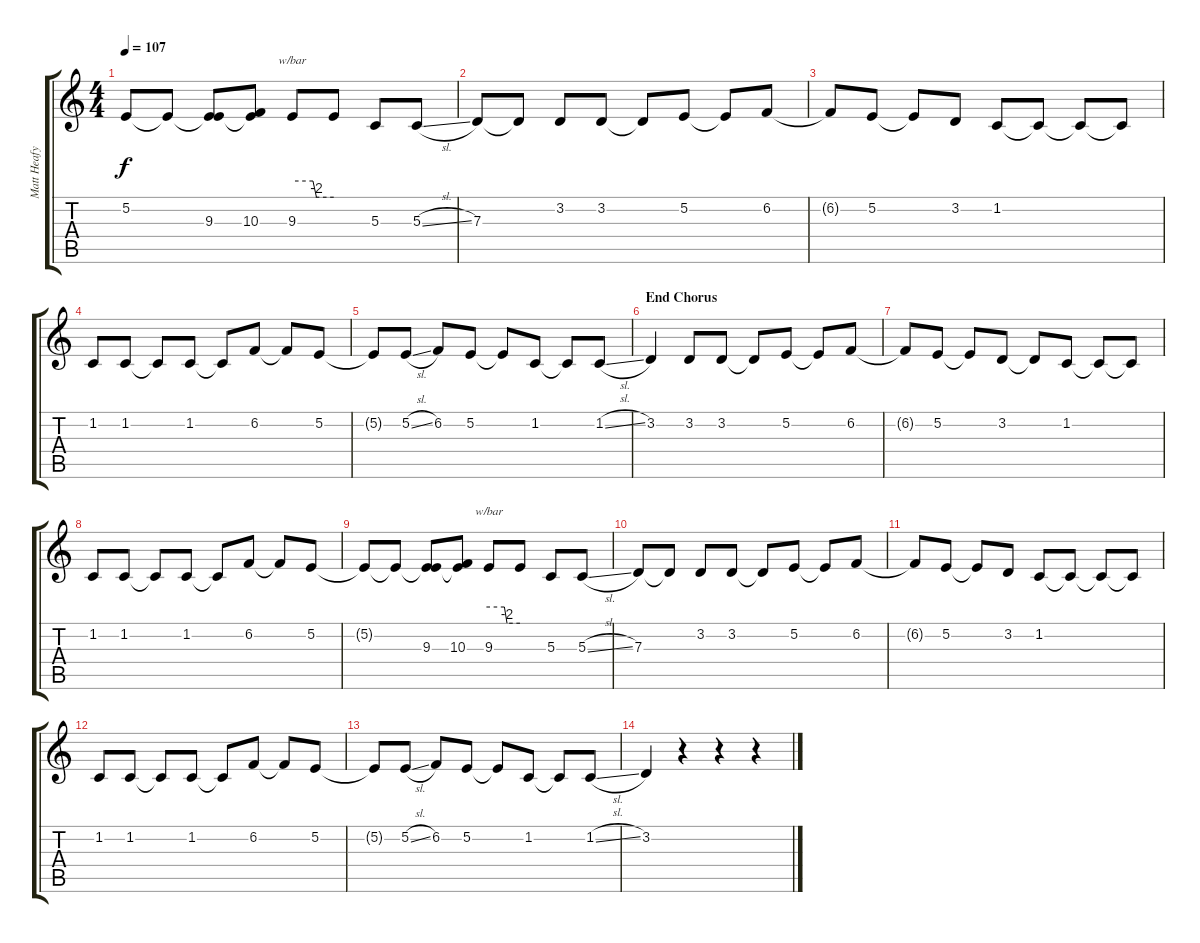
\track ("Matt Heafy Vocals" "Matt Heafy") {instrument lead2sawtooth}
\staff {score tabs}
\tuning (E4 B3 G3 D3 A2 D2) {hide}
\ts (4 4)
\tempo 107
\clef g2
\ks c
5.2{t}.8{dy f} 5.2{t}.8 (5.2{t} 9.3).8 (5.2{t} 10.3).8 9.3.8{tbe (custom default 0 0 30 0 35 -8 60 -8)} 9.3{t}.8 5.3.8 5.3{sl}.8 |
7.3.8 7.3{t}.8 3.2.8 3.2.8 3.2{t}.8 5.2.8 5.2{t}.8 6.2.8 |
6.2{t}.8 5.2.8 5.2{t}.8 3.2.8 1.2.8 1.2{t}.8 1.2{t}.8 1.2{t}.8 |
1.2.8 1.2.8 1.2{t}.8 1.2.8 1.2{t}.8 6.2.8 6.2{t}.8 5.2.8 |
5.2{t}.8 5.2{sl}.8 6.2.8 5.2.8 5.2{t}.8 1.2.8 1.2{t}.8 1.2{sl}.8 |
\section ("" "End Chorus")
3.2.4 3.2.8 3.2.8 3.2{t}.8 5.2.8 5.2{t}.8 6.2.8 |
6.2{t}.8 5.2.8 5.2{t}.8 3.2.8 3.2{t}.8 1.2.8 1.2{t}.8 1.2{t}.8 |
1.2.8 1.2.8 1.2{t}.8 1.2.8 1.2{t}.8 6.2.8 6.2{t}.8 5.2.8 |
5.2{t}.8 5.2{t}.8 (5.2{t} 9.3).8 (5.2{t} 10.3).8 9.3.8{tbe (custom default 0 0 30 0 35 -8 60 -8)} 9.3{t}.8 5.3.8 5.3{sl}.8 |
7.3.8 7.3{t}.8 3.2.8 3.2.8 3.2{t}.8 5.2.8 5.2{t}.8 6.2.8 |
6.2{t}.8 5.2.8 5.2{t}.8 3.2.8 1.2.8 1.2{t}.8 1.2{t}.8 1.2{t}.8 |
1.2.8 1.2.8 1.2{t}.8 1.2.8 1.2{t}.8 6.2.8 6.2{t}.8 5.2.8 |
5.2{t}.8 5.2{sl}.8 6.2.8 5.2.8 5.2{t}.8 1.2.8 1.2{t}.8 1.2{sl}.8 |
3.2.4 r.4 r.4 r.4
